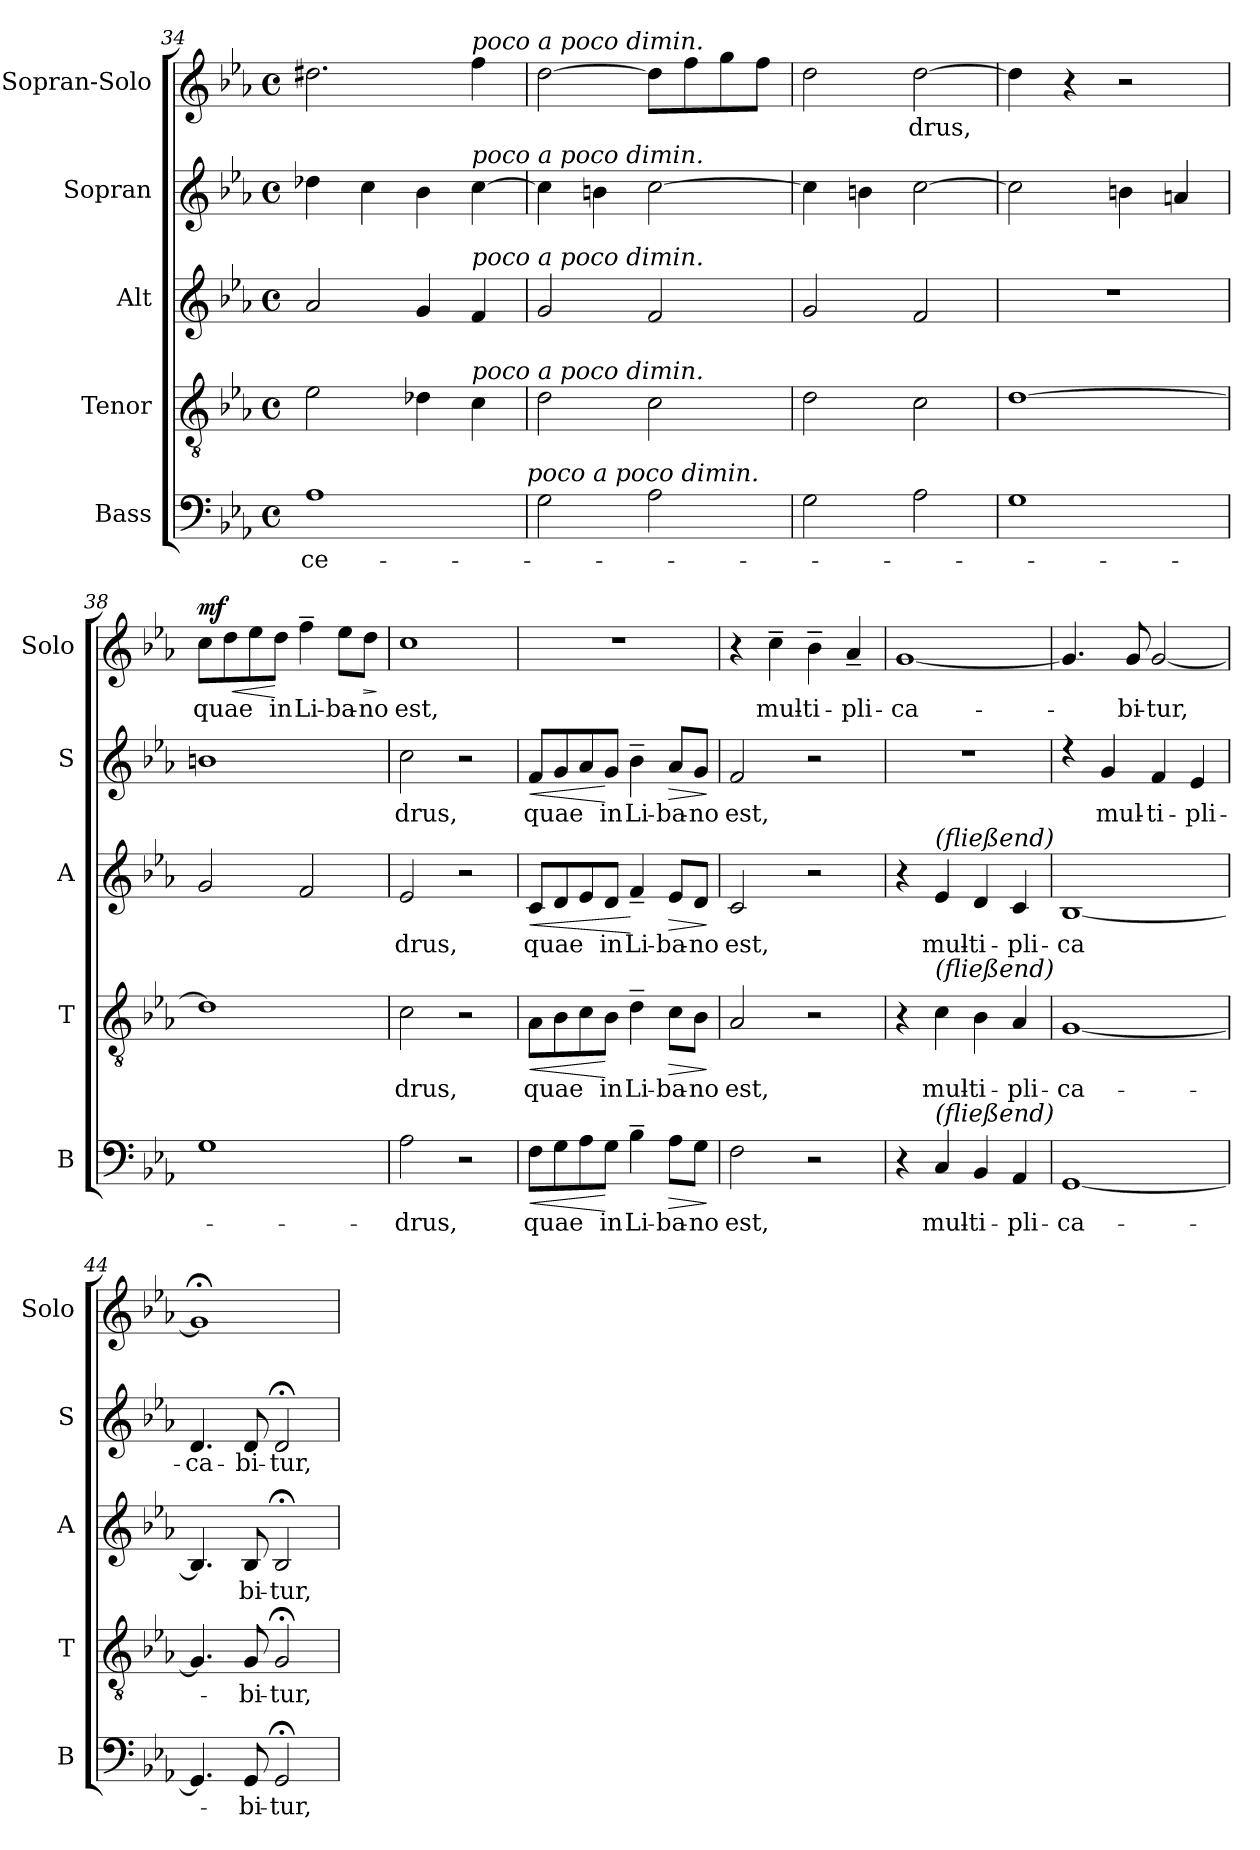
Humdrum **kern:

**kern	**text	**dynam	**kern	**text	**dynam	**kern	**text	**dynam	**kern	**text	**dynam	**kern	**text	**dynam
*part5	*part5	*part5	*part4	*part4	*part4	*part3	*part3	*part3	*part2	*part2	*part2	*part1	*part1	*part1
*staff5	*staff5	*staff5	*staff4	*staff4	*staff4	*staff3	*staff3	*staff3	*staff2	*staff2	*staff2	*staff1	*staff1	*staff1
*I"Bass	*	*	*I"Tenor	*	*	*I"Alt	*	*	*I"Sopran	*	*	*I"Sopran-Solo	*	*
*I'B	*	*	*I'T	*	*	*I'A	*	*	*I'S	*	*	*I'Solo	*	*
*clefF4	*	*	*clefGv2	*	*	*clefG2	*	*	*clefG2	*	*	*clefG2	*	*
*k[b-e-a-]	*	*	*k[b-e-a-]	*	*	*k[b-e-a-]	*	*	*k[b-e-a-]	*	*	*k[b-e-a-]	*	*
*E-:	*	*	*E-:	*	*	*E-:	*	*	*E-:	*	*	*E-:	*	*
*M4/4	*	*	*M4/4	*	*	*M4/4	*	*	*M4/4	*	*	*M4/4	*	*
*met(c)	*	*	*met(c)	*	*	*met(c)	*	*	*met(c)	*	*	*met(c)	*	*
=34	=34	=34	=34	=34	=34	=34	=34	=34	=34	=34	=34	=34	=34	=34
!	!LO:LY:b	!	!	!	!	!	!	!	!	!	!	!	!	!
1A-	ce-	.	2e-\	.	.	2a-/	.	.	4dd-X\	.	.	2.dd#X\	.	.
.	.	.	.	.	.	.	.	.	4cc\	.	.	.	.	.
.	.	.	4d-X\	.	.	4g/	.	.	4b-\	.	.	.	.	.
!	!	!	!	!	!	!	!	!	!	!	!	!LO:TX:a:i:t=poco a poco dimin.	!	!
!	!	!	!	!	!	!	!	!	!LO:TX:a:i:t=poco a poco dimin.	!	!	!	!	!
!	!	!	!	!	!	!LO:TX:a:i:t=poco a poco dimin.	!	!	!	!	!	!	!	!
!	!	!	!LO:TX:a:i:t=poco a poco dimin.	!	!	!	!	!	!	!	!	!	!	!
.	.	.	4c\	.	.	4f/	.	.	[4cc\	.	.	4ff\	.	.
!LO:TX:a:i:t=poco a poco dimin.	!	!	!	!	!	!	!	!	!	!	!	!	!	!
=35	=35	=35	=35	=35	=35	=35	=35	=35	=35	=35	=35	=35	=35	=35
2G\	.	.	2d\	.	.	2g/	.	.	4cc\]	.	.	[2dd\	.	.
.	.	.	.	.	.	.	.	.	4bn\	.	.	.	.	.
2A-\	.	.	2c\	.	.	2f/	.	.	[2cc\	.	.	8dd\L]	.	.
.	.	.	.	.	.	.	.	.	.	.	.	8ff\	.	.
.	.	.	.	.	.	.	.	.	.	.	.	8gg\	.	.
.	.	.	.	.	.	.	.	.	.	.	.	8ff\J	.	.
=36	=36	=36	=36	=36	=36	=36	=36	=36	=36	=36	=36	=36	=36	=36
2G\	.	.	2d\	.	.	2g/	.	.	4cc\]	.	.	2dd\	.	.
.	.	.	.	.	.	.	.	.	4bn\	.	.	.	.	.
!	!	!	!	!	!	!	!	!	!	!	!	!	!LO:LY:b	!
2A-\	.	.	2c\	.	.	2f/	.	.	[2cc\	.	.	[2dd\	-drus,	.
=37	=37	=37	=37	=37	=37	=37	=37	=37	=37	=37	=37	=37	=37	=37
1G	.	.	[1d	.	.	1r	.	.	2cc\]	.	.	4dd\]	.	.
.	.	.	.	.	.	.	.	.	.	.	.	4r	.	.
.	.	.	.	.	.	.	.	.	4bn\	.	.	2r	.	.
.	.	.	.	.	.	.	.	.	4an/	.	.	.	.	.
!!LO:PB:g=z
=38	=38	=38	=38	=38	=38	=38	=38	=38	=38	=38	=38	=38	=38	=38
!	!	!	!	!	!	!	!	!	!	!	!	!	!LO:LY:b	!LO:HP:b
!	!	!	!	!	!	!	!	!	!	!	!	!	!	!LO:DY:n=1:a
1G	.	.	1d]	.	.	2g/	.	.	1bn	.	.	8cc\L	quae	< mf
.	.	.	.	.	.	.	.	.	.	.	.	8dd\	.	.
.	.	.	.	.	.	.	.	.	.	.	.	8ee-\	.	.
!	!	!	!	!	!	!	!	!	!	!	!	!	!LO:LY:b	!
.	.	.	.	.	.	.	.	.	.	.	.	8dd\J	in	[
!	!	!	!	!	!	!	!	!	!	!	!	!	!LO:LY:b	!
.	.	.	.	.	.	2f/	.	.	.	.	.	4ff~>\	Li-	.
!	!	!	!	!	!	!	!	!	!	!	!	!	!LO:LY:b	!
.	.	.	.	.	.	.	.	.	.	.	.	8ee-\L	-ba-	.
!	!	!	!	!	!	!	!	!	!	!	!	!	!LO:LY:b	!LO:HP:b
.	.	.	.	.	.	.	.	.	.	.	.	8dd\J	-no	>
.	.	.	.	.	.	.	.	.	.	.	.	.	.	]
=39	=39	=39	=39	=39	=39	=39	=39	=39	=39	=39	=39	=39	=39	=39
!	!LO:LY:b	!	!	!LO:LY:b	!	!	!LO:LY:b	!	!	!LO:LY:b	!	!	!LO:LY:b	!
2A-\	-drus,	.	2c\	-drus,	.	2e-/	-drus,	.	2cc\	-drus,	.	1cc	est,	.
2r	.	.	2r	.	.	2r	.	.	2r	.	.	.	.	.
=40	=40	=40	=40	=40	=40	=40	=40	=40	=40	=40	=40	=40	=40	=40
!	!LO:LY:b	!LO:HP:b	!	!LO:LY:b	!LO:HP:b	!	!LO:LY:b	!LO:HP:b	!	!LO:LY:b	!LO:HP:b	!	!	!
8F\L	quae	<	8A-\L	quae	<	8c/L	quae	<	8f/L	quae	<	1r	.	.
8G\	.	.	8B-\	.	.	8d/	.	.	8g/	.	.	.	.	.
8A-\	.	.	8c\	.	.	8e-/	.	.	8a-/	.	.	.	.	.
!	!LO:LY:b	!	!	!LO:LY:b	!	!	!LO:LY:b	!	!	!LO:LY:b	!	!	!	!
8G\J	in	[	8B-\J	in	[	8d/J	in	.	8g/J	in	[	.	.	.
!	!LO:LY:b	!	!	!LO:LY:b	!	!	!LO:LY:b	!	!	!LO:LY:b	!	!	!	!
4B-~>\	Li-	.	4d~>\	Li-	.	4f~</	Li-	[	4b-~>\	Li-	.	.	.	.
!	!LO:LY:b	!LO:HP:b	!	!LO:LY:b	!LO:HP:b	!	!LO:LY:b	!LO:HP:b	!	!LO:LY:b	!LO:HP:b	!	!	!
8A-\L	-ba-	>	8c\L	-ba-	>	8e-/L	-ba-	>	8a-/L	-ba-	>	.	.	.
!	!LO:LY:b	!	!	!LO:LY:b	!	!	!LO:LY:b	!	!	!LO:LY:b	!	!	!	!
8G\J	-no	.	8B-\J	-no	.	8d/J	-no	.	8g/J	-no	.	.	.	.
.	.	]	.	.	]	.	.	]	.	.	]	.	.	.
=41	=41	=41	=41	=41	=41	=41	=41	=41	=41	=41	=41	=41	=41	=41
!	!LO:LY:b	!	!	!LO:LY:b	!	!	!LO:LY:b	!	!	!LO:LY:b	!	!	!	!
2F\	est,	.	2A-/	est,	.	2c/	est,	.	2f/	est,	.	4r	.	.
!	!	!	!	!	!	!	!	!	!	!	!	!	!LO:LY:b	!
.	.	.	.	.	.	.	.	.	.	.	.	4cc~>\	mul-	.
!	!	!	!	!	!	!	!	!	!	!	!	!	!LO:LY:b	!
2r	.	.	2r	.	.	2r	.	.	2r	.	.	4b-~>\	-ti-	.
!	!	!	!	!	!	!	!	!	!	!	!	!	!LO:LY:b	!
.	.	.	.	.	.	.	.	.	.	.	.	4a-~</	-pli-	.
=42	=42	=42	=42	=42	=42	=42	=42	=42	=42	=42	=42	=42	=42	=42
!	!	!	!	!	!	!	!	!	!	!	!	!	!LO:LY:b	!
4r	.	.	4r	.	.	4r	.	.	1rdd	.	.	[1g	-ca-	.
!	!	!	!	!	!	!LO:TX:a:i:t=(fließend)	!	!	!	!	!	!	!	!
!	!	!	!LO:TX:a:i:t=(fließend)	!	!	!	!	!	!	!	!	!	!	!
!LO:TX:a:i:t=(fließend)	!	!	!	!	!	!	!	!	!	!	!	!	!	!
!	!LO:LY:b	!	!	!LO:LY:b	!	!	!LO:LY:b	!	!	!	!	!	!	!
4C/	mul-	.	4c\	mul-	.	4e-/	mul-	.	.	.	.	.	.	.
!	!LO:LY:b	!	!	!LO:LY:b	!	!	!LO:LY:b	!	!	!	!	!	!	!
4BB-/	-ti-	.	4B-\	-ti-	.	4d/	-ti-	.	.	.	.	.	.	.
!	!LO:LY:b	!	!	!LO:LY:b	!	!	!LO:LY:b	!	!	!	!	!	!	!
4AA-/	-pli-	.	4A-/	-pli-	.	4c/	-pli-	.	.	.	.	.	.	.
!!LO:LB:g=z
=43	=43	=43	=43	=43	=43	=43	=43	=43	=43	=43	=43	=43	=43	=43
!	!LO:LY:b	!	!	!LO:LY:b	!	!	!LO:LY:b	!	!	!	!	!	!	!
[1GG	-ca-	.	[1G	-ca-	.	[1B-	-ca	.	4rdd	.	.	4.g/]	.	.
!	!	!	!	!	!	!	!	!	!	!LO:LY:b	!	!	!	!
.	.	.	.	.	.	.	.	.	4g/	mul-	.	.	.	.
!	!	!	!	!	!	!	!	!	!	!	!	!	!LO:LY:b	!
.	.	.	.	.	.	.	.	.	.	.	.	8g/	-bi-	.
!	!	!	!	!	!	!	!	!	!	!LO:LY:b	!	!	!LO:LY:b	!
.	.	.	.	.	.	.	.	.	4f/	-ti-	.	[2g/	-tur,	.
!	!	!	!	!	!	!	!	!	!	!LO:LY:b	!	!	!	!
.	.	.	.	.	.	.	.	.	4e-/	-pli-	.	.	.	.
=44	=44	=44	=44	=44	=44	=44	=44	=44	=44	=44	=44	=44	=44	=44
!	!	!	!	!	!	!	!	!	!	!LO:LY:b	!	!	!	!
4.GG/]	.	.	4.G/]	.	.	4.B-/]	.	.	4.d/	-ca-	.	1g;]	.	.
!	!LO:LY:b	!	!	!LO:LY:b	!	!	!LO:LY:b	!	!	!LO:LY:b	!	!	!	!
8GG/	-bi-	.	8G/	-bi-	.	8B-/	bi-	.	8d/	-bi-	.	.	.	.
!	!LO:LY:b	!	!	!LO:LY:b	!	!	!LO:LY:b	!	!	!LO:LY:b	!	!	!	!
2GG;</	-tur,	.	2G;</	-tur,	.	2B-;</	-tur,	.	2d;</	-tur,	.	.	.	.
=	=	=	=	=	=	=	=	=	=	=	=	=	=	=
*-	*-	*-	*-	*-	*-	*-	*-	*-	*-	*-	*-	*-	*-	*-
